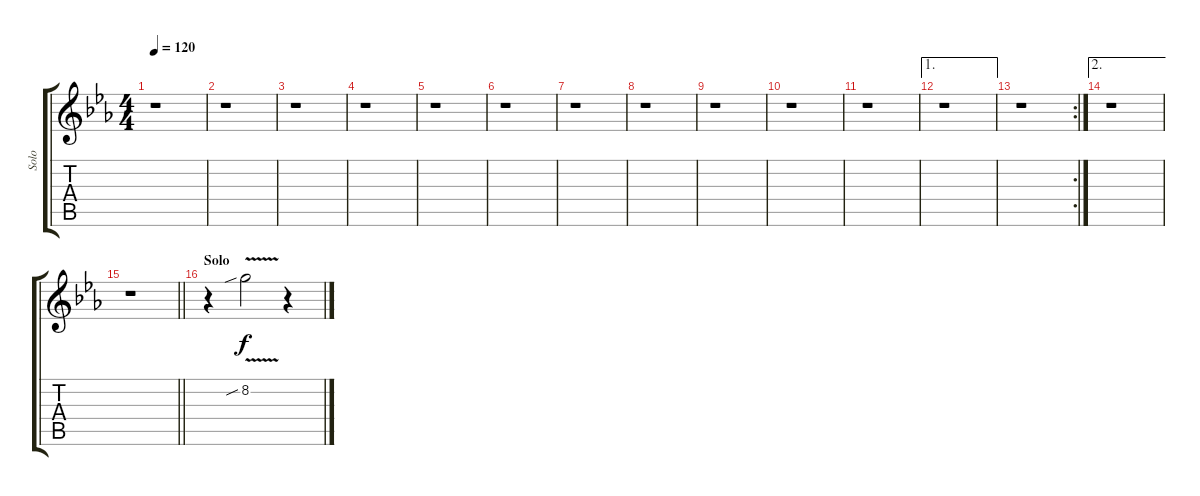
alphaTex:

\track ("Solo" "Solo") {instrument overdrivenguitar}
\staff {score tabs}
\tuning (E4 B3 G3 D3 A2 E2) {hide}
\ts (4 4)
\tempo 120
\clef g2
\ks eb
r.1{dy f} |
r.1 |
r.1 |
r.1 |
r.1 |
r.1 |
r.1 |
r.1 |
r.1 |
r.1 |
r.1 |
\ae 1
r.1 |
\rc 2
r.1 |
\ae 2
r.1 |
\barLineRight lightlight
r.1 |
\section ("" "Solo")
r.4 8.2{v sib}.2 r.4
